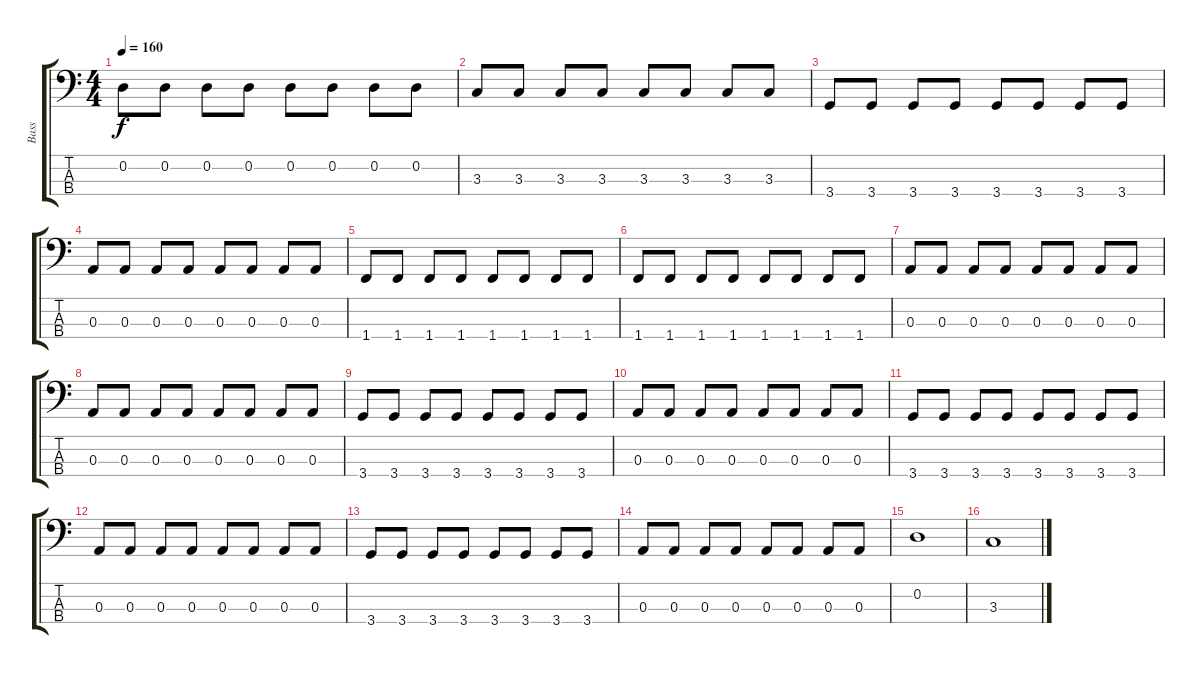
\track ("Bass" "Bass") {instrument fretlessbass}
\staff {score tabs}
\tuning (G2 D2 A1 E1) {hide}
\ts (4 4)
\tempo 160
\clef f4
\ks c
0.2.8{dy f} 0.2.8 0.2.8 0.2.8 0.2.8 0.2.8 0.2.8 0.2.8 |
3.3.8 3.3.8 3.3.8 3.3.8 3.3.8 3.3.8 3.3.8 3.3.8 |
3.4.8 3.4.8 3.4.8 3.4.8 3.4.8 3.4.8 3.4.8 3.4.8 |
0.3.8 0.3.8 0.3.8 0.3.8 0.3.8 0.3.8 0.3.8 0.3.8 |
1.4.8 1.4.8 1.4.8 1.4.8 1.4.8 1.4.8 1.4.8 1.4.8 |
1.4.8 1.4.8 1.4.8 1.4.8 1.4.8 1.4.8 1.4.8 1.4.8 |
0.3.8 0.3.8 0.3.8 0.3.8 0.3.8 0.3.8 0.3.8 0.3.8 |
0.3.8 0.3.8 0.3.8 0.3.8 0.3.8 0.3.8 0.3.8 0.3.8 |
3.4.8 3.4.8 3.4.8 3.4.8 3.4.8 3.4.8 3.4.8 3.4.8 |
0.3.8 0.3.8 0.3.8 0.3.8 0.3.8 0.3.8 0.3.8 0.3.8 |
3.4.8 3.4.8 3.4.8 3.4.8 3.4.8 3.4.8 3.4.8 3.4.8 |
0.3.8 0.3.8 0.3.8 0.3.8 0.3.8 0.3.8 0.3.8 0.3.8 |
3.4.8 3.4.8 3.4.8 3.4.8 3.4.8 3.4.8 3.4.8 3.4.8 |
0.3.8 0.3.8 0.3.8 0.3.8 0.3.8 0.3.8 0.3.8 0.3.8 |
0.2.1 |
3.3.1
